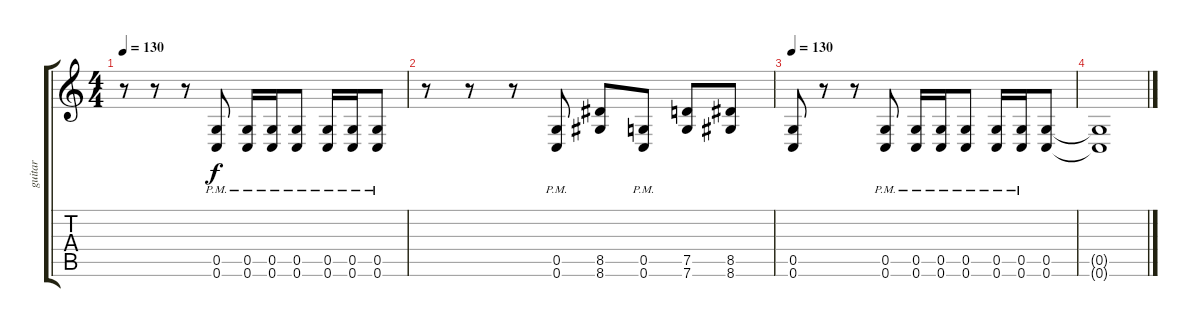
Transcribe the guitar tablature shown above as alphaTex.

\track ("guitar" "guitar") {instrument distortionguitar}
\staff {score tabs}
\tuning (D4 A3 F3 C3 G2 C2) {hide}
\ts (4 4)
\tempo 130
\clef g2
\ks c
r.8{dy f} r.8 r.8 (0.5{pm} 0.6{pm}).8 (0.5{pm} 0.6{pm}).16 (0.5{pm} 0.6{pm}).16 (0.5{pm} 0.6{pm}).8 (0.5{pm} 0.6{pm}).16 (0.5{pm} 0.6{pm}).16 (0.5{pm} 0.6{pm}).8 |
r.8 r.8 r.8 (0.5{pm} 0.6{pm}).8 (8.5 8.6).8 (0.5{pm} 0.6{pm}).8 (7.5 7.6).8 (8.5 8.6).8 |
\tempo 130
(0.5 0.6).8 r.8 r.8 (0.5{pm} 0.6{pm}).8 (0.5{pm} 0.6{pm}).16 (0.5{pm} 0.6{pm}).16 (0.5{pm} 0.6{pm}).8 (0.5{pm} 0.6{pm}).16 (0.5{pm} 0.6{pm}).16 (0.5 0.6).8 |
(0.5{t} 0.6{t}).1
